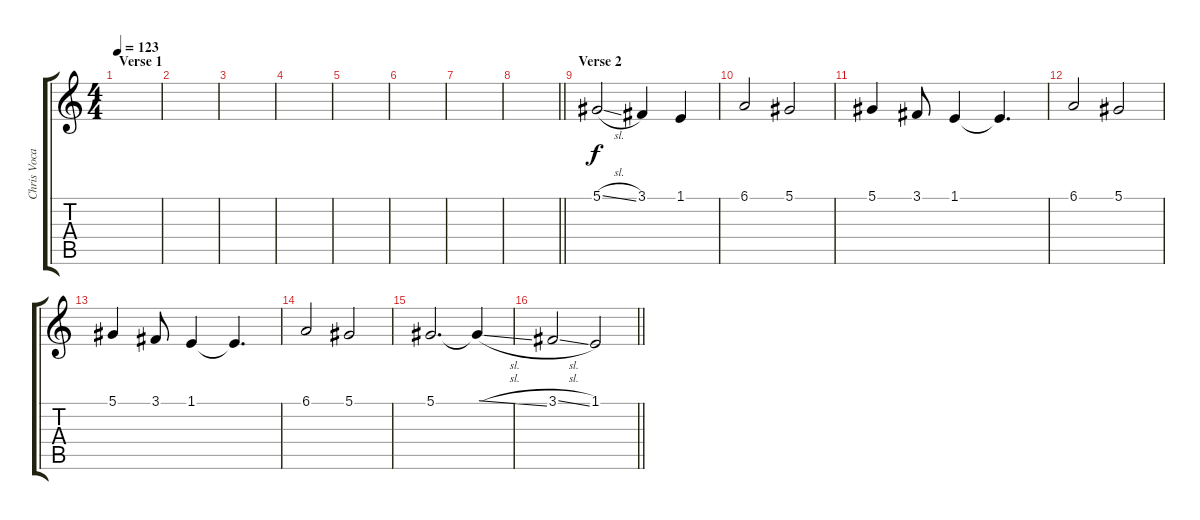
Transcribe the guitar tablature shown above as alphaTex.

\track ("Chris Vocals" "Chris Voca") {instrument lead2sawtooth}
\staff {score tabs}
\tuning (Eb4 Bb3 Gb3 Db3 Ab2 Db2) {hide}
\ts (4 4)
\section ("" "Verse 1")
\tempo 123
\clef g2
\ks c
|
|
|
|
|
|
|
\barLineRight lightlight
|
\section ("" "Verse 2")
5.1{sl}.2 3.1.4 1.1.4 |
6.1.2 5.1.2 |
5.1.4 3.1.8 1.1.4 1.1{t}.4{d} |
6.1.2 5.1.2 |
5.1.4 3.1.8 1.1.4 1.1{t}.4{d} |
6.1.2 5.1.2 |
5.1.2{d} 5.1{sl t}.4 |
\barLineRight lightlight
3.1{sl}.2 1.1.2
